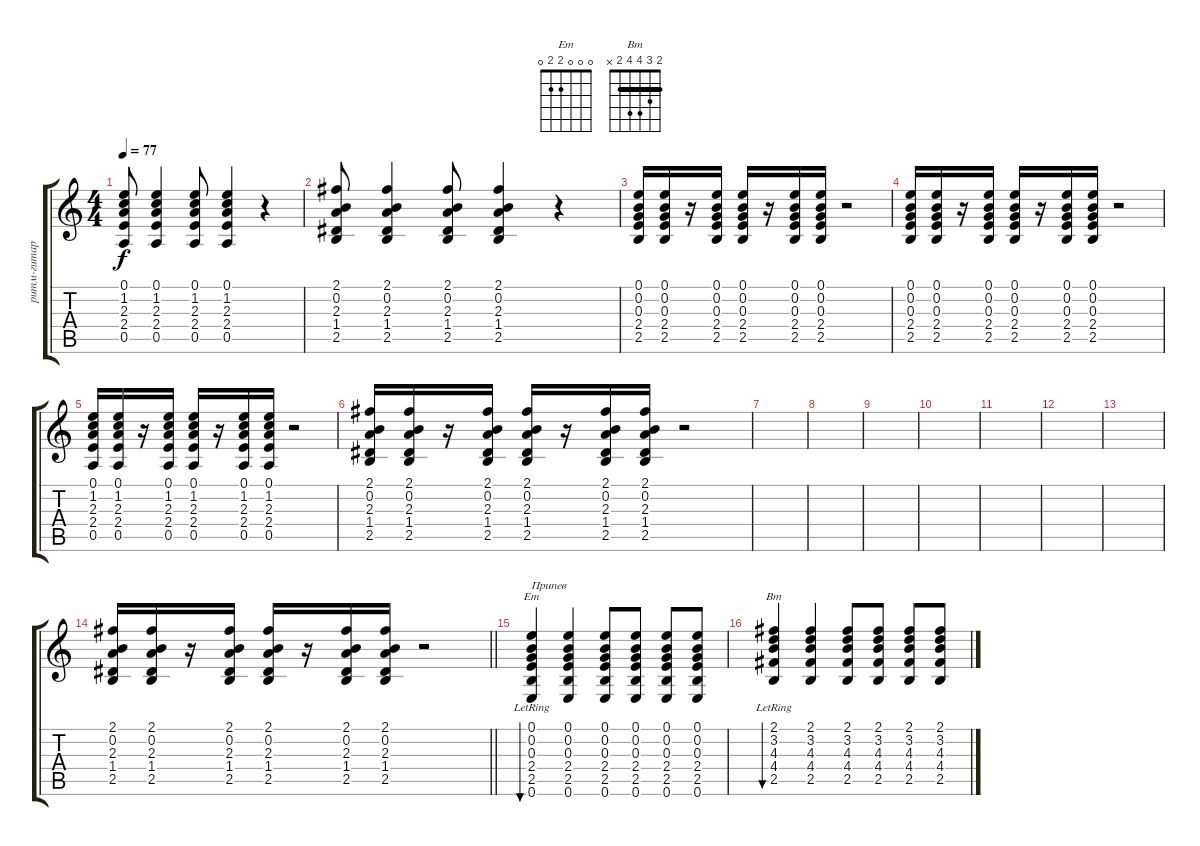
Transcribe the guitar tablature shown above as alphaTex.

\track ("ритм-гитара2 с комбиком" "ритм-гитар") {solo instrument overdrivenguitar}
\staff {score tabs}
\tuning (E4 B3 G3 D3 A2 E2) {hide}
\chord ("Em" 0 0 0 2 2 0)
\chord ("Bm" 2 3 4 4 2 x) {barre 2}
\ts (4 4)
\tempo 77
\clef g2
\ks c
(0.1 1.2 2.3 2.4 0.5).8{dy f} (0.1 1.2 2.3 2.4 0.5).4 (0.1 1.2 2.3 2.4 0.5).8 (0.1 1.2 2.3 2.4 0.5).4 r.4 |
(2.1 0.2 2.3 1.4 2.5).8 (2.1 0.2 2.3 1.4 2.5).4 (2.1 0.2 2.3 1.4 2.5).8 (2.1 0.2 2.3 1.4 2.5).4 r.4 |
(0.1 0.2 0.3 2.4 2.5).16 (0.1 0.2 0.3 2.4 2.5).16 r.16 (0.1 0.2 0.3 2.4 2.5).16 (0.1 0.2 0.3 2.4 2.5).16 r.16 (0.1 0.2 0.3 2.4 2.5).16 (0.1 0.2 0.3 2.4 2.5).16 r.2 |
(0.1 0.2 0.3 2.4 2.5).16 (0.1 0.2 0.3 2.4 2.5).16 r.16 (0.1 0.2 0.3 2.4 2.5).16 (0.1 0.2 0.3 2.4 2.5).16 r.16 (0.1 0.2 0.3 2.4 2.5).16 (0.1 0.2 0.3 2.4 2.5).16 r.2 |
(0.1 1.2 2.3 2.4 0.5).16 (0.1 1.2 2.3 2.4 0.5).16 r.16 (0.1 1.2 2.3 2.4 0.5).16 (0.1 1.2 2.3 2.4 0.5).16 r.16 (0.1 1.2 2.3 2.4 0.5).16 (0.1 1.2 2.3 2.4 0.5).16 r.2 |
(2.1 0.2 2.3 1.4 2.5).16 (2.1 0.2 2.3 1.4 2.5).16 r.16 (2.1 0.2 2.3 1.4 2.5).16 (2.1 0.2 2.3 1.4 2.5).16 r.16 (2.1 0.2 2.3 1.4 2.5).16 (2.1 0.2 2.3 1.4 2.5).16 r.2 |
|
|
|
|
|
|
|
\barLineRight lightlight
(2.1 0.2 2.3 1.4 2.5).16 (2.1 0.2 2.3 1.4 2.5).16 r.16 (2.1 0.2 2.3 1.4 2.5).16 (2.1 0.2 2.3 1.4 2.5).16 r.16 (2.1 0.2 2.3 1.4 2.5).16 (2.1 0.2 2.3 1.4 2.5).16 r.2 |
(0.1{lr} 0.2{lr} 0.3{lr} 2.4{lr} 2.5{lr} 0.6{lr}).4{bu 60 ch "Em" txt "Припев"} (0.1 0.2 0.3 2.4 2.5 0.6).4 (0.1 0.2 0.3 2.4 2.5 0.6).8 (0.1 0.2 0.3 2.4 2.5 0.6).8 (0.1 0.2 0.3 2.4 2.5 0.6).8 (0.1 0.2 0.3 2.4 2.5 0.6).8 |
(2.1{lr} 3.2{lr} 4.3{lr} 4.4{lr} 2.5{lr}).4{bu 60 ch "Bm"} (2.1 3.2 4.3 4.4 2.5).4 (2.1 3.2 4.3 4.4 2.5).8 (2.1 3.2 4.3 4.4 2.5).8 (2.1 3.2 4.3 4.4 2.5).8 (2.1 3.2 4.3 4.4 2.5).8
